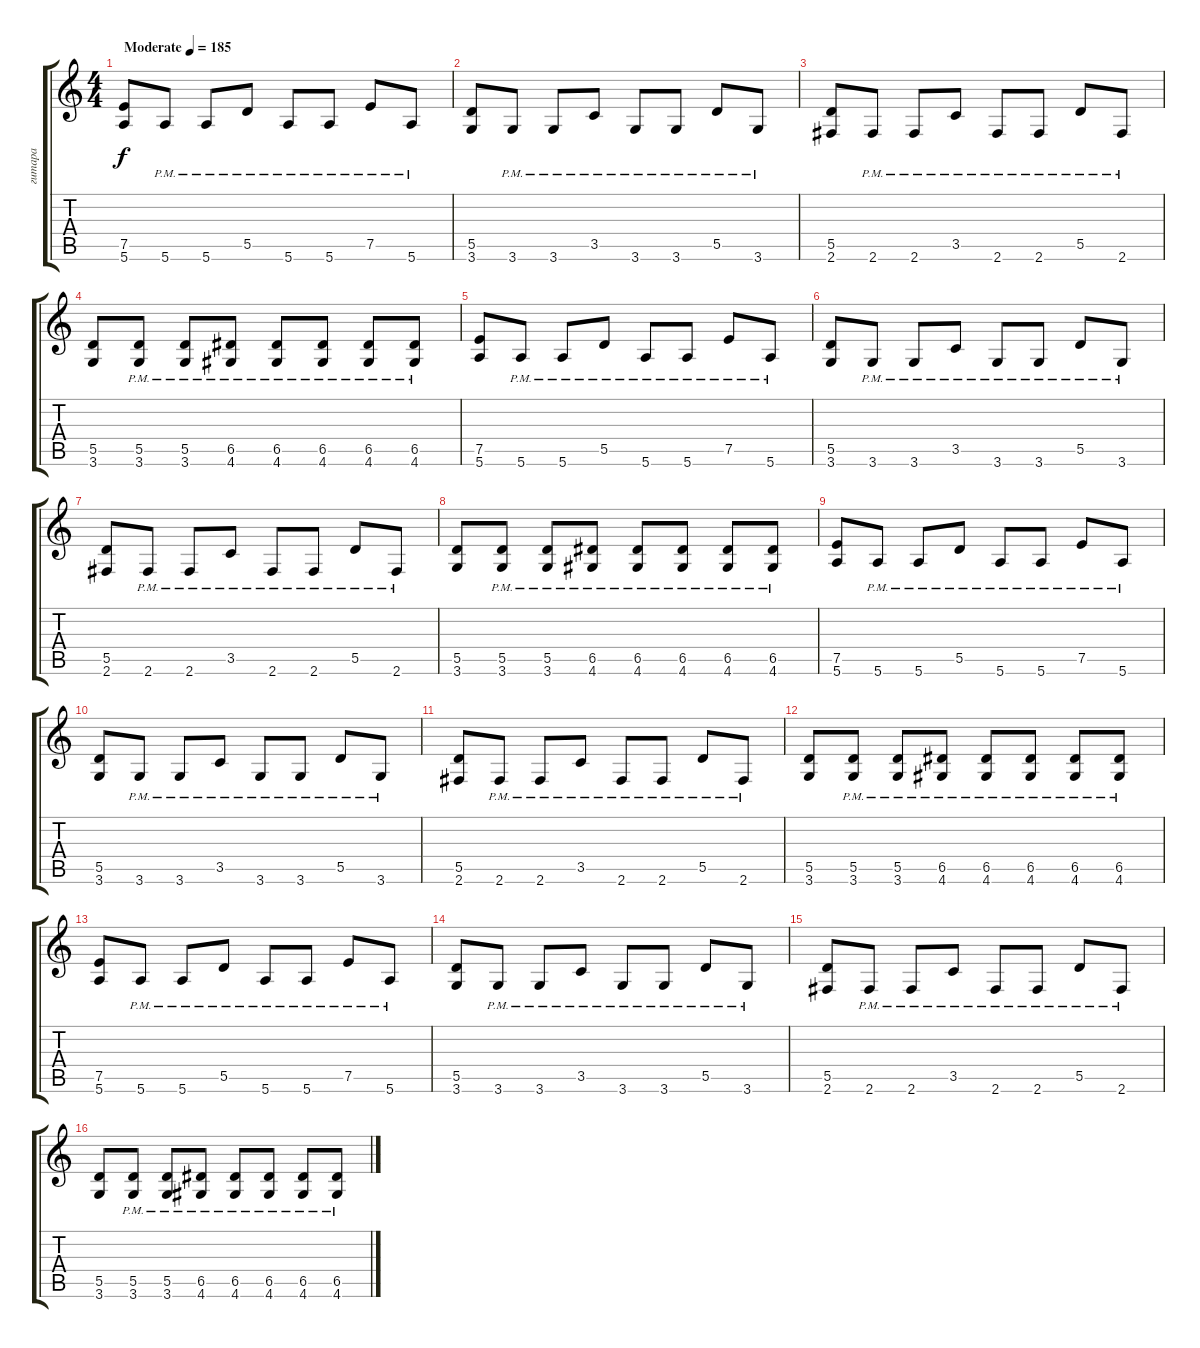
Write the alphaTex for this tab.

\track ("гитара" "гитара") {instrument distortionguitar}
\staff {score tabs}
\tuning (E4 B3 G3 D3 A2 E2) {hide}
\ts (4 4)
\tempo (185 "Moderate")
\clef g2
\ks c
(7.5 5.6).8{dy f instrument distortionguitar} 5.6{pm}.8 5.6{pm}.8 5.5{pm}.8 5.6{pm}.8 5.6{pm}.8 7.5{pm}.8 5.6{pm}.8 |
(5.5 3.6).8 3.6{pm}.8 3.6{pm}.8 3.5{pm}.8 3.6{pm}.8 3.6{pm}.8 5.5{pm}.8 3.6{pm}.8 |
(5.5 2.6).8 2.6{pm}.8 2.6{pm}.8 3.5{pm}.8 2.6{pm}.8 2.6{pm}.8 5.5{pm}.8 2.6{pm}.8 |
(5.5 3.6).8 (5.5{pm} 3.6{pm}).8 (5.5{pm} 3.6{pm}).8 (6.5{pm} 4.6{pm}).8 (6.5{pm} 4.6{pm}).8 (6.5{pm} 4.6{pm}).8 (6.5{pm} 4.6{pm}).8 (6.5{pm} 4.6{pm}).8 |
(7.5 5.6).8 5.6{pm}.8 5.6{pm}.8 5.5{pm}.8 5.6{pm}.8 5.6{pm}.8 7.5{pm}.8 5.6{pm}.8 |
(5.5 3.6).8 3.6{pm}.8 3.6{pm}.8 3.5{pm}.8 3.6{pm}.8 3.6{pm}.8 5.5{pm}.8 3.6{pm}.8 |
(5.5 2.6).8 2.6{pm}.8 2.6{pm}.8 3.5{pm}.8 2.6{pm}.8 2.6{pm}.8 5.5{pm}.8 2.6{pm}.8 |
(5.5 3.6).8 (5.5{pm} 3.6{pm}).8 (5.5{pm} 3.6{pm}).8 (6.5{pm} 4.6{pm}).8 (6.5{pm} 4.6{pm}).8 (6.5{pm} 4.6{pm}).8 (6.5{pm} 4.6{pm}).8 (6.5{pm} 4.6{pm}).8 |
(7.5 5.6).8 5.6{pm}.8 5.6{pm}.8 5.5{pm}.8 5.6{pm}.8 5.6{pm}.8 7.5{pm}.8 5.6{pm}.8 |
(5.5 3.6).8 3.6{pm}.8 3.6{pm}.8 3.5{pm}.8 3.6{pm}.8 3.6{pm}.8 5.5{pm}.8 3.6{pm}.8 |
(5.5 2.6).8 2.6{pm}.8 2.6{pm}.8 3.5{pm}.8 2.6{pm}.8 2.6{pm}.8 5.5{pm}.8 2.6{pm}.8 |
(5.5 3.6).8 (5.5{pm} 3.6{pm}).8 (5.5{pm} 3.6{pm}).8 (6.5{pm} 4.6{pm}).8 (6.5{pm} 4.6{pm}).8 (6.5{pm} 4.6{pm}).8 (6.5{pm} 4.6{pm}).8 (6.5{pm} 4.6{pm}).8 |
(7.5 5.6).8 5.6{pm}.8 5.6{pm}.8 5.5{pm}.8 5.6{pm}.8 5.6{pm}.8 7.5{pm}.8 5.6{pm}.8 |
(5.5 3.6).8 3.6{pm}.8 3.6{pm}.8 3.5{pm}.8 3.6{pm}.8 3.6{pm}.8 5.5{pm}.8 3.6{pm}.8 |
(5.5 2.6).8 2.6{pm}.8 2.6{pm}.8 3.5{pm}.8 2.6{pm}.8 2.6{pm}.8 5.5{pm}.8 2.6{pm}.8 |
(5.5 3.6).8 (5.5{pm} 3.6{pm}).8 (5.5{pm} 3.6{pm}).8 (6.5{pm} 4.6{pm}).8 (6.5{pm} 4.6{pm}).8 (6.5{pm} 4.6{pm}).8 (6.5{pm} 4.6{pm}).8 (6.5{pm} 4.6{pm}).8
